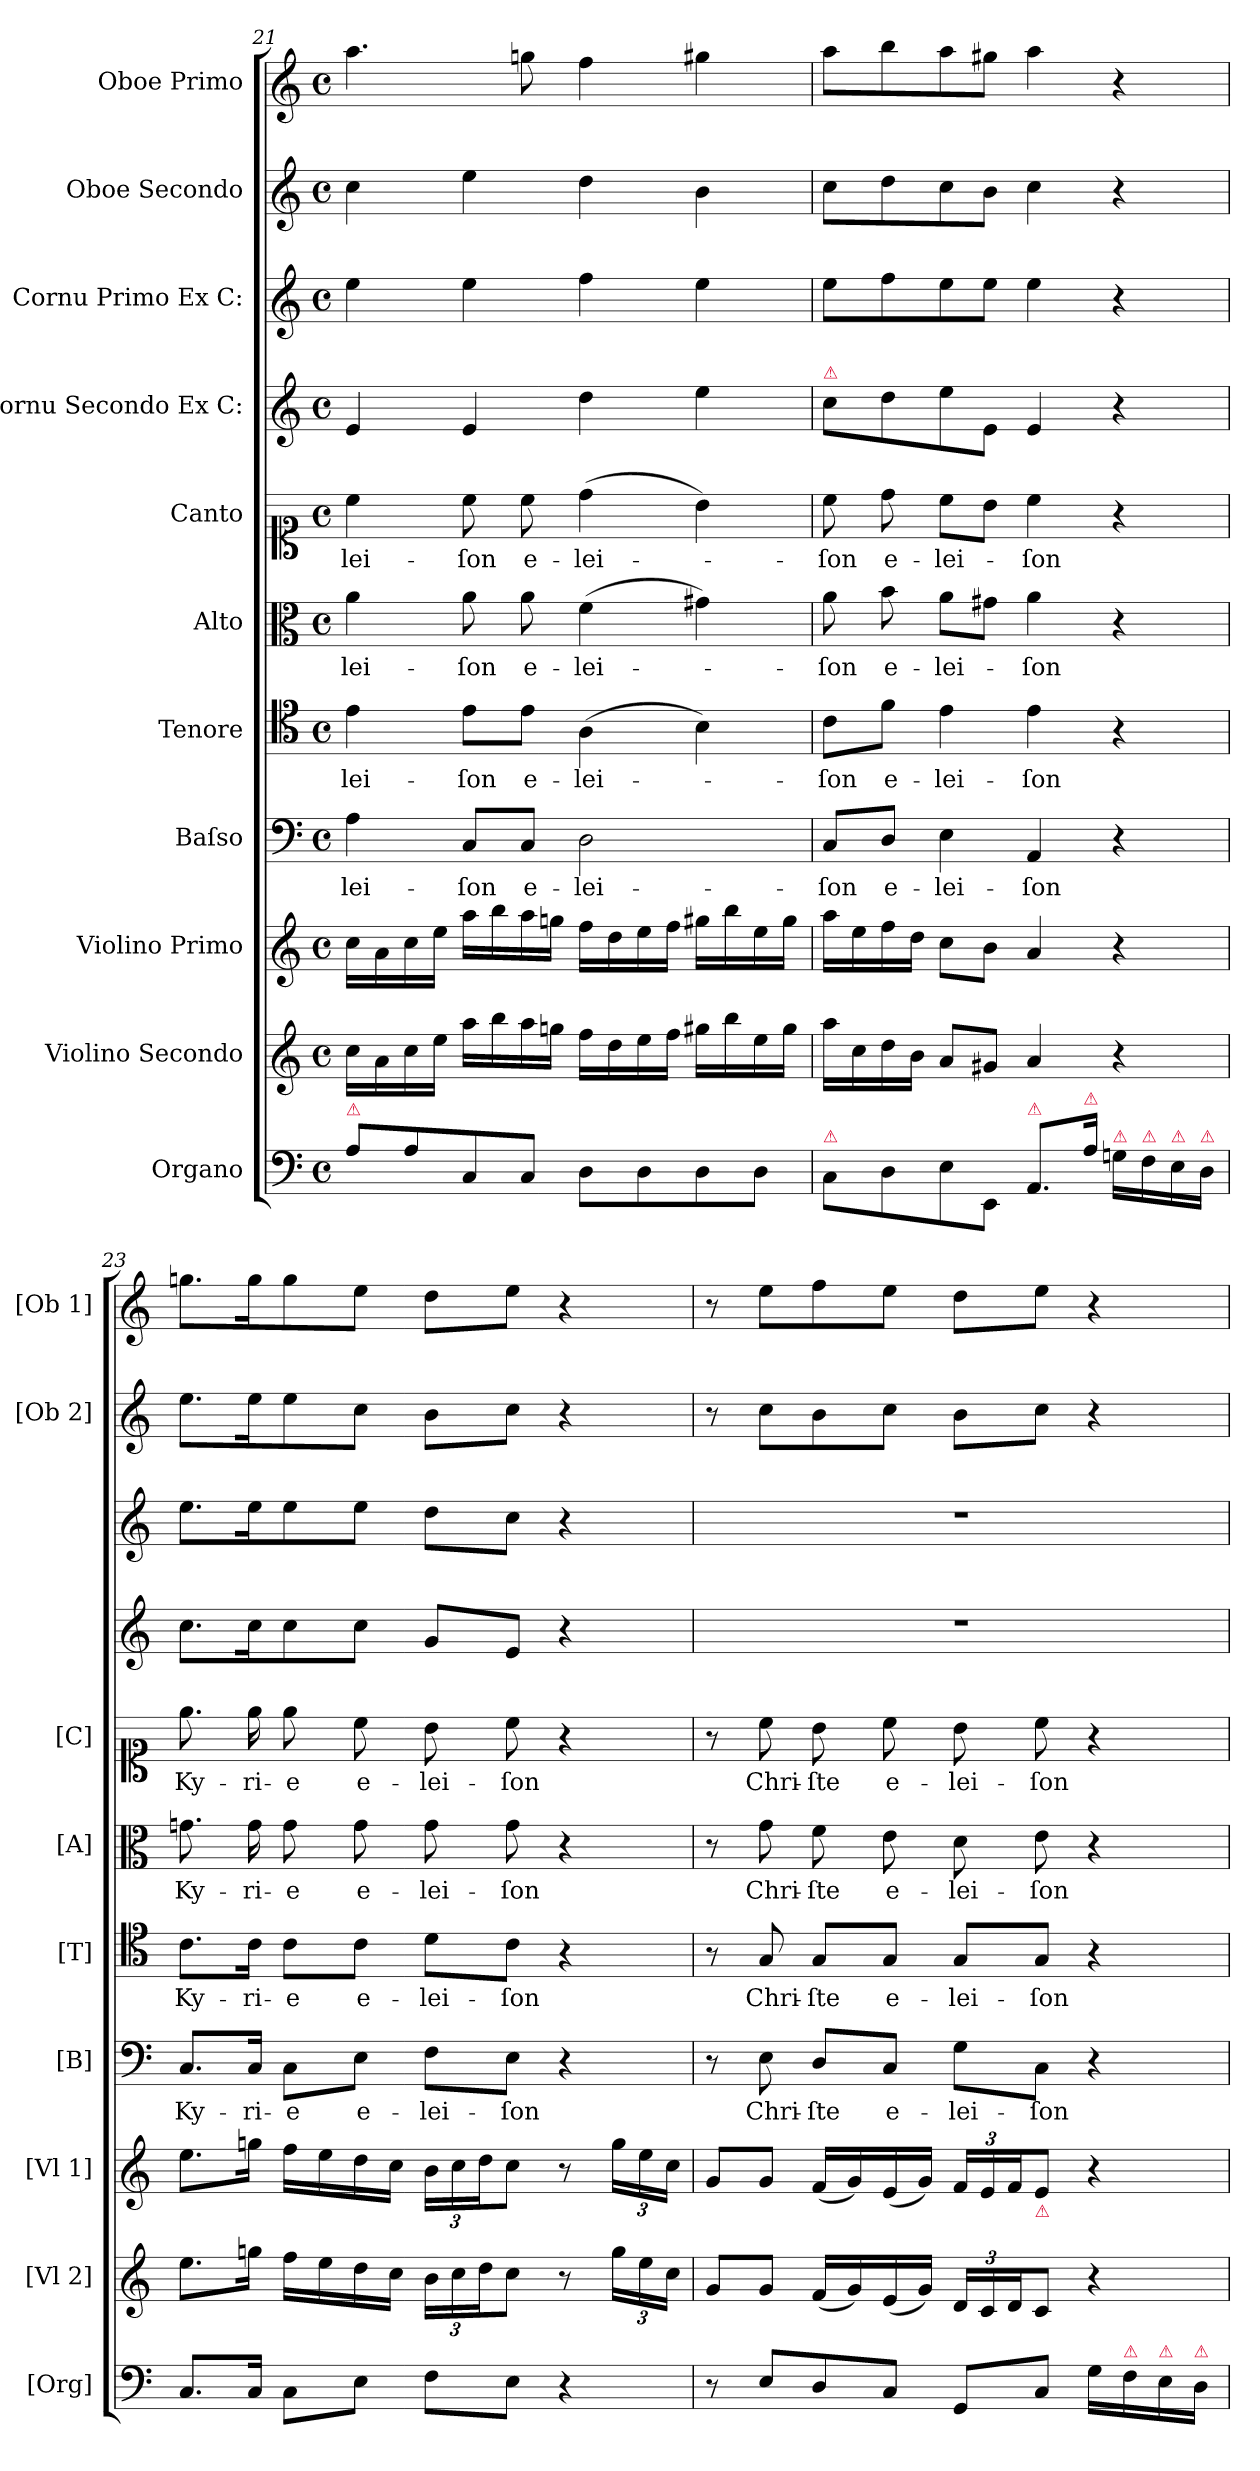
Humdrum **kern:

**kern	**dynam	**kern	**dynam	**kern	**dynam	**kern	**text	**dynam	**kern	**text	**dynam	**kern	**text	**dynam	**kern	**text	**dynam	**kern	**kern	**kern	**dynam	**kern	**dynam
*part11	*part11	*part10	*part10	*part9	*part9	*part8	*part8	*part8	*part7	*part7	*part7	*part6	*part6	*part6	*part5	*part5	*part5	*part4	*part3	*part2	*part2	*part1	*part1
*staff11	*staff11	*staff10	*staff10	*staff9	*staff9	*staff8	*staff8	*staff8	*staff7	*staff7	*staff7	*staff6	*staff6	*staff6	*staff5	*staff5	*staff5	*staff4	*staff3	*staff2	*staff2	*staff1	*staff1
*I"Organo	*	*I"Violino Secondo	*	*I"Violino Primo	*	*I"Baſso	*	*	*I"Tenore	*	*	*I"Alto	*	*	*I"Canto	*	*	*I"Cornu Secondo Ex C:	*I"Cornu Primo Ex C:	*I"Oboe Secondo	*	*I"Oboe Primo	*
*I'[Org]	*	*I'[Vl 2]	*	*I'[Vl 1]	*	*I'[B]	*	*	*I'[T]	*	*	*I'[A]	*	*	*I'[C]	*	*	*	*	*I'[Ob 2]	*	*I'[Ob 1]	*
*clefF4	*	*clefG2	*	*clefG2	*	*clefF4	*	*	*clefC4	*	*	*clefC3	*	*	*clefC1	*	*	*clefG2	*clefG2	*clefG2	*	*clefG2	*
*k[]	*	*k[]	*	*k[]	*	*k[]	*	*	*k[]	*	*	*k[]	*	*	*k[]	*	*	*k[]	*k[]	*k[]	*	*k[]	*
*C:	*	*C:	*	*C:	*	*C:	*	*	*C:	*	*	*C:	*	*	*C:	*	*	*C:	*C:	*C:	*	*C:	*
*M4/4	*	*M4/4	*	*M4/4	*	*M4/4	*	*	*M4/4	*	*	*M4/4	*	*	*M4/4	*	*	*M4/4	*M4/4	*M4/4	*	*M4/4	*
*met(c)	*	*met(c)	*	*met(c)	*	*met(c)	*	*	*met(c)	*	*	*met(c)	*	*	*met(c)	*	*	*met(c)	*met(c)	*met(c)	*	*met(c)	*
=21	=21	=21	=21	=21	=21	=21	=21	=21	=21	=21	=21	=21	=21	=21	=21	=21	=21	=21	=21	=21	=21	=21	=21
!LO:TX:a:color=crimson:t=⚠	!	!	!	!	!	!	!	!	!	!	!	!	!	!	!	!	!	!	!	!	!	!	!
!	!	!	!	!	!	!	!LO:LY:i	!	!	!LO:LY:i	!	!	!LO:LY:i	!	!	!LO:LY:i	!	!	!	!	!	!	!
8A\L	.	16cc\LL	.	16cc\LL	.	4A\	-lei-	.	4e\	-lei-	.	4a\	-lei-	.	4cc\	-lei-	.	4e/	4ee\	4cc\	.	4.aa\	.
.	.	16a\	.	16a\	.	.	.	.	.	.	.	.	.	.	.	.	.	.	.	.	.	.	.
8A\	.	16cc\	.	16cc\	.	.	.	.	.	.	.	.	.	.	.	.	.	.	.	.	.	.	.
.	.	16ee\JJ	.	16ee\JJ	.	.	.	.	.	.	.	.	.	.	.	.	.	.	.	.	.	.	.
!	!	!	!	!	!	!	!LO:LY:i	!	!	!LO:LY:i	!	!	!LO:LY:i	!	!	!LO:LY:i	!	!	!	!	!	!	!
8C/	.	16aa\LL	.	16aa\LL	.	8C/L	-ſon	.	8e\L	-ſon	.	8a\	-ſon	.	8cc\	-ſon	.	4e/	4ee\	4ee\	.	.	.
.	.	16bb\	.	16bb\	.	.	.	.	.	.	.	.	.	.	.	.	.	.	.	.	.	.	.
!	!	!	!	!	!	!	!LO:LY:i	!	!	!LO:LY:i	!	!	!LO:LY:i	!	!	!LO:LY:i	!	!	!	!	!	!	!
8C/J	.	16aa\	.	16aa\	.	8C/J	e-	.	8e\J	e-	.	8a\	e-	.	8cc\	e-	.	.	.	.	.	8ggn\	.
.	.	16ggn\JJ	.	16ggn\JJ	.	.	.	.	.	.	.	.	.	.	.	.	.	.	.	.	.	.	.
!	!	!	!	!	!	!	!LO:LY:i	!	!	!LO:LY:i	!	!	!LO:LY:i	!	!	!LO:LY:i	!	!	!	!	!	!	!
8D\L	.	16ff\LL	.	16ff\LL	.	2D\	-lei-	.	(>4A\	-lei-	.	(>4f\	-lei-	.	(>4dd\	-lei-	.	4dd\	4ff\	4dd\	.	4ff\	.
.	.	16dd\	.	16dd\	.	.	.	.	.	.	.	.	.	.	.	.	.	.	.	.	.	.	.
8D\	.	16ee\	.	16ee\	.	.	.	.	.	.	.	.	.	.	.	.	.	.	.	.	.	.	.
.	.	16ff\JJ	.	16ff\JJ	.	.	.	.	.	.	.	.	.	.	.	.	.	.	.	.	.	.	.
8D\	.	16gg#X\LL	.	16gg#X\LL	.	.	.	.	4B\)	.	.	4g#X\)	.	.	4b\)	.	.	4ee\	4ee\	4b\	.	4gg#X\	.
.	.	16bb\	.	16bb\	.	.	.	.	.	.	.	.	.	.	.	.	.	.	.	.	.	.	.
8D\J	.	16ee\	.	16ee\	.	.	.	.	.	.	.	.	.	.	.	.	.	.	.	.	.	.	.
.	.	16gg#\JJ	.	16gg#\JJ	.	.	.	.	.	.	.	.	.	.	.	.	.	.	.	.	.	.	.
=22	=22	=22	=22	=22	=22	=22	=22	=22	=22	=22	=22	=22	=22	=22	=22	=22	=22	=22	=22	=22	=22	=22	=22
!	!	!	!	!	!	!	!	!	!	!	!	!	!	!	!	!	!	!LO:TX:a:color=crimson:t=⚠	!	!	!	!	!
!LO:TX:a:color=crimson:t=⚠	!	!	!	!	!	!	!	!	!	!	!	!	!	!	!	!	!	!	!	!	!	!	!
!	!	!	!	!	!	!	!LO:LY:i	!	!	!LO:LY:i	!	!	!LO:LY:i	!	!	!LO:LY:i	!	!	!	!	!	!	!
8C\L	.	16aa\LL	.	16aa\LL	.	8C/L	-ſon	.	8c\L	-ſon	.	8a\	-ſon	.	8cc\	-ſon	.	8cc\L	8ee\L	8cc\L	.	8aa\L	.
.	.	16cc\	.	16ee\	.	.	.	.	.	.	.	.	.	.	.	.	.	.	.	.	.	.	.
!	!	!	!	!	!	!	!LO:LY:i	!	!	!LO:LY:i	!	!	!	!	!	!	!	!	!	!	!	!	!
8D\	.	16dd\	.	16ff\	.	8D/J	e-	.	8f\J	e-	.	8b\	e-	.	8dd\	e-	.	8dd\	8ff\	8dd\	.	8bb\	.
.	.	16b\JJ	.	16dd\JJ	.	.	.	.	.	.	.	.	.	.	.	.	.	.	.	.	.	.	.
!	!	!	!	!	!	!	!LO:LY:i	!	!	!LO:LY:i	!	!	!	!	!	!	!	!	!	!	!	!	!
8E\	.	8a/L	.	8cc\L	.	4E\	-lei-	.	4e\	-lei-	.	8a\L	-lei-	.	8cc\L	-lei-	.	8ee\	8ee\	8cc\	.	8aa\	.
8EE/J	.	8g#X/J	.	8b\J	.	.	.	.	.	.	.	8g#X\J	.	.	8b\J	.	.	8e/J	8ee\J	8b\J	.	8gg#X\J	.
!LO:TX:a:color=crimson:t=⚠	!	!	!	!	!	!	!	!	!	!	!	!	!	!	!	!	!	!	!	!	!	!	!
!	!	!	!	!	!	!	!LO:LY:i	!	!	!LO:LY:i	!	!	!	!	!	!	!	!	!	!	!	!	!
8.AA/L	.	4a/	.	4a/	.	4AA/	-ſon	.	4e\	-ſon	.	4a\	-ſon	.	4cc\	-ſon	.	4e/	4ee\	4cc\	.	4aa\	.
!LO:TX:a:color=crimson:t=⚠	!	!	!	!	!	!	!	!	!	!	!	!	!	!	!	!	!	!	!	!	!	!	!
16A\Jk	.	.	.	.	.	.	.	.	.	.	.	.	.	.	.	.	.	.	.	.	.	.	.
!LO:TX:a:color=crimson:t=⚠	!	!	!	!	!	!	!	!	!	!	!	!	!	!	!	!	!	!	!	!	!	!	!
16Gn\LL	.	4r	.	4r	.	4r	.	.	4r	.	.	4r	.	.	4r	.	.	4r	4r	4r	.	4r	.
!LO:TX:a:color=crimson:t=⚠	!	!	!	!	!	!	!	!	!	!	!	!	!	!	!	!	!	!	!	!	!	!	!
16F\	.	.	.	.	.	.	.	.	.	.	.	.	.	.	.	.	.	.	.	.	.	.	.
!LO:TX:a:color=crimson:t=⚠	!	!	!	!	!	!	!	!	!	!	!	!	!	!	!	!	!	!	!	!	!	!	!
16E\	.	.	.	.	.	.	.	.	.	.	.	.	.	.	.	.	.	.	.	.	.	.	.
!LO:TX:a:color=crimson:t=⚠	!	!	!	!	!	!	!	!	!	!	!	!	!	!	!	!	!	!	!	!	!	!	!
16D\JJ	.	.	.	.	.	.	.	.	.	.	.	.	.	.	.	.	.	.	.	.	.	.	.
=23	=23	=23	=23	=23	=23	=23	=23	=23	=23	=23	=23	=23	=23	=23	=23	=23	=23	=23	=23	=23	=23	=23	=23
8.C/L	.	8.ee\L	.	8.ee\L	.	8.C/L	Ky-	.	8.c\L	Ky-	.	8.gn\	Ky-	.	8.ee\	Ky-	.	8.cc\L	8.ee\L	8.ee\L	.	8.ggn\L	.
16C/Jk	.	16ggn\Jk	.	16ggn\Jk	.	16C/Jk	-ri-	.	16c\Jk	-ri-	.	16g\	-ri-	.	16ee\	-ri-	.	16cc\K	16ee\K	16ee\K	.	16gg\K	.
8C\L	.	16ff\LL	.	16ff\LL	.	8C\L	-e	.	8c\L	-e	.	8g\	-e	.	8ee\	-e	.	8cc\	8ee\	8ee\	.	8gg\	.
.	.	16ee\	.	16ee\	.	.	.	.	.	.	.	.	.	.	.	.	.	.	.	.	.	.	.
8E\J	.	16dd\	.	16dd\	.	8E\J	e-	.	8c\J	e-	.	8g\	e-	.	8cc\	e-	.	8cc\J	8ee\J	8cc\J	.	8ee\J	.
.	.	16cc\JJ	.	16cc\JJ	.	.	.	.	.	.	.	.	.	.	.	.	.	.	.	.	.	.	.
8F\L	.	24b\LL	.	24b\LL	.	8F\L	-lei-	.	8d\L	-lei-	.	8g\	-lei-	.	8b\	-lei-	.	8g/L	8dd\L	8b\L	.	8dd\L	.
.	.	24cc\	.	24cc\	.	.	.	.	.	.	.	.	.	.	.	.	.	.	.	.	.	.	.
.	.	24dd\J	.	24dd\J	.	.	.	.	.	.	.	.	.	.	.	.	.	.	.	.	.	.	.
8E\J	.	8cc\J	.	8cc\J	.	8E\J	-ſon	.	8c\J	-ſon	.	8g\	-ſon	.	8cc\	-ſon	.	8e/J	8cc\J	8cc\J	.	8ee\J	.
!	!	!	!LO:DY:a	!	!LO:DY:a	!	!	!	!	!	!	!	!	!	!	!	!	!	!	!	!	!	!
4r	.	8r	p&colon;	8r	p&colon;	4r	.	.	4r	.	.	4r	.	.	4r	.	.	4r	4r	4r	.	4r	.
.	.	24gg\LL	.	24gg\LL	.	.	.	.	.	.	.	.	.	.	.	.	.	.	.	.	.	.	.
.	.	24ee\	.	24ee\	.	.	.	.	.	.	.	.	.	.	.	.	.	.	.	.	.	.	.
.	.	24cc\JJ	.	24cc\JJ	.	.	.	.	.	.	.	.	.	.	.	.	.	.	.	.	.	.	.
=24	=24	=24	=24	=24	=24	=24	=24	=24	=24	=24	=24	=24	=24	=24	=24	=24	=24	=24	=24	=24	=24	=24	=24
!	!LO:DY:a	!	!	!	!	!	!	!LO:DY:a	!	!	!LO:DY:a	!	!	!LO:DY:a	!	!	!LO:DY:a	!	!	!	!LO:DY:a	!	!LO:DY:a:rj
8r	p&colon;	8g/L	.	8g/L	.	8r	.	p&colon;	8r	.	p&colon;	8r	.	p&colon;	8r	.	p&colon;	1r	1r	8r	p&colon;	8r	p&colon;
8E/L	.	8g/J	.	8g/J	.	8E\	Chri-	.	8G/	Chri-	.	8g\	Chri-	.	8cc\	Chri-	.	.	.	8cc\L	.	8ee\L	.
8D/	.	(<16f/LL	.	(<16f/LL	.	8D/L	-ſte	.	8G/L	-ſte	.	8f\	-ſte	.	8b\	-ſte	.	.	.	8b\	.	8ff\	.
.	.	16g/)	.	16g/)	.	.	.	.	.	.	.	.	.	.	.	.	.	.	.	.	.	.	.
8C/J	.	(<16e/	.	(<16e/	.	8C/J	e-	.	8G/J	e-	.	8e\	e-	.	8cc\	e-	.	.	.	8cc\J	.	8ee\J	.
.	.	16g/JJ)	.	16g/JJ)	.	.	.	.	.	.	.	.	.	.	.	.	.	.	.	.	.	.	.
8GG/L	.	24d/LL	.	24f/LL	.	8G\L	-lei-	.	8G/L	-lei-	.	8d\	-lei-	.	8b\	-lei-	.	.	.	8b\L	.	8dd\L	.
.	.	24c/	.	24e/	.	.	.	.	.	.	.	.	.	.	.	.	.	.	.	.	.	.	.
.	.	24d/J	.	24f/J	.	.	.	.	.	.	.	.	.	.	.	.	.	.	.	.	.	.	.
!	!	!	!	!LO:TX:b:color=crimson:t=⚠	!	!	!	!	!	!	!	!	!	!	!	!	!	!	!	!	!	!	!
8C/J	.	8c/J	.	8e/J	.	8C\J	-ſon	.	8G/J	-ſon	.	8e\	-ſon	.	8cc\	-ſon	.	.	.	8cc\J	.	8ee\J	.
!	!LO:DY:a:rj	!	!	!	!	!	!	!	!	!	!	!	!	!	!	!	!	!	!	!	!	!	!
16G\LL	f&colon;	4r	.	4r	.	4r	.	.	4r	.	.	4r	.	.	4r	.	.	.	.	4r	.	4r	.
!LO:TX:a:color=crimson:t=⚠	!	!	!	!	!	!	!	!	!	!	!	!	!	!	!	!	!	!	!	!	!	!	!
16F\	.	.	.	.	.	.	.	.	.	.	.	.	.	.	.	.	.	.	.	.	.	.	.
!LO:TX:a:color=crimson:t=⚠	!	!	!	!	!	!	!	!	!	!	!	!	!	!	!	!	!	!	!	!	!	!	!
16E\	.	.	.	.	.	.	.	.	.	.	.	.	.	.	.	.	.	.	.	.	.	.	.
!LO:TX:a:color=crimson:t=⚠	!	!	!	!	!	!	!	!	!	!	!	!	!	!	!	!	!	!	!	!	!	!	!
16D\JJ	.	.	.	.	.	.	.	.	.	.	.	.	.	.	.	.	.	.	.	.	.	.	.
=	=	=	=	=	=	=	=	=	=	=	=	=	=	=	=	=	=	=	=	=	=	=	=
*-	*-	*-	*-	*-	*-	*-	*-	*-	*-	*-	*-	*-	*-	*-	*-	*-	*-	*-	*-	*-	*-	*-	*-
